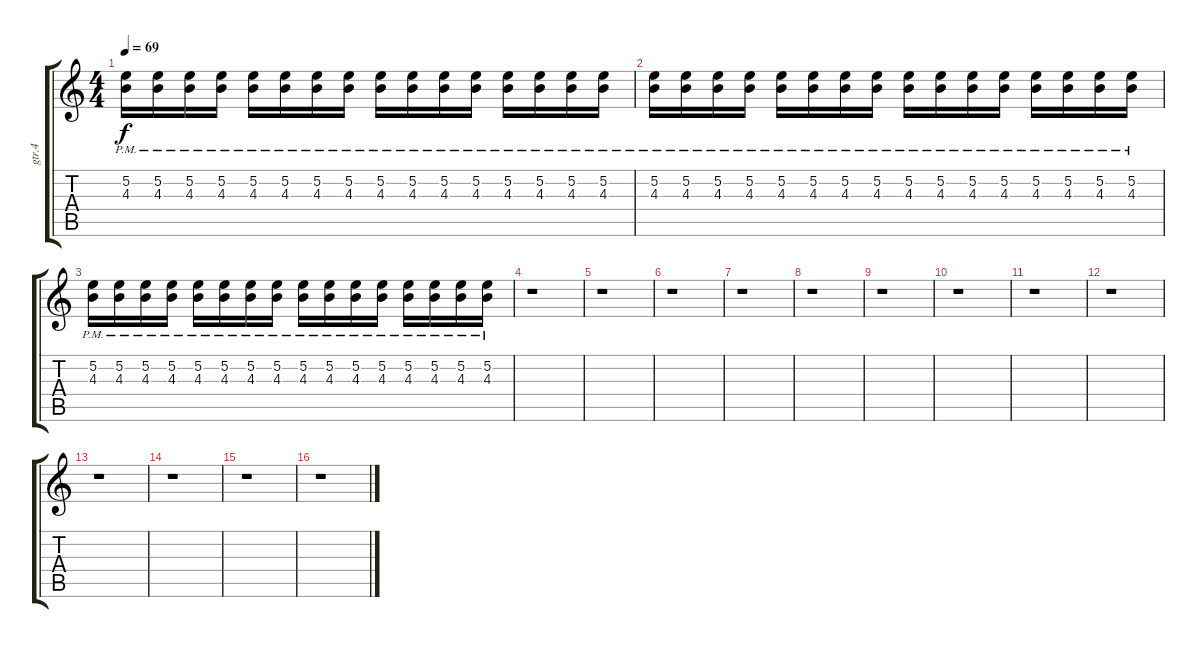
\track ("gtr.4" "gtr.4") {instrument electricguitarjazz}
\staff {score tabs}
\tuning (E4 B3 G3 D3 A2 E2) {hide}
\ts (4 4)
\tempo 69
\clef g2
\ks c
(5.2{pm} 4.3{pm}).16{dy f} (5.2{pm} 4.3{pm}).16 (5.2{pm} 4.3{pm}).16 (5.2{pm} 4.3{pm}).16 (5.2{pm} 4.3{pm}).16 (5.2{pm} 4.3{pm}).16 (5.2{pm} 4.3{pm}).16 (5.2{pm} 4.3{pm}).16 (5.2{pm} 4.3{pm}).16 (5.2{pm} 4.3{pm}).16 (5.2{pm} 4.3{pm}).16 (5.2{pm} 4.3{pm}).16 (5.2{pm} 4.3{pm}).16 (5.2{pm} 4.3{pm}).16 (5.2{pm} 4.3{pm}).16 (5.2{pm} 4.3{pm}).16 |
(5.2{pm} 4.3{pm}).16 (5.2{pm} 4.3{pm}).16 (5.2{pm} 4.3{pm}).16 (5.2{pm} 4.3{pm}).16 (5.2{pm} 4.3{pm}).16 (5.2{pm} 4.3{pm}).16 (5.2{pm} 4.3{pm}).16 (5.2{pm} 4.3{pm}).16 (5.2{pm} 4.3{pm}).16 (5.2{pm} 4.3{pm}).16 (5.2{pm} 4.3{pm}).16 (5.2{pm} 4.3{pm}).16 (5.2{pm} 4.3{pm}).16 (5.2{pm} 4.3{pm}).16 (5.2{pm} 4.3{pm}).16 (5.2{pm} 4.3{pm}).16 |
(5.2{pm} 4.3{pm}).16 (5.2{pm} 4.3{pm}).16 (5.2{pm} 4.3{pm}).16 (5.2{pm} 4.3{pm}).16 (5.2{pm} 4.3{pm}).16 (5.2{pm} 4.3{pm}).16 (5.2{pm} 4.3{pm}).16 (5.2{pm} 4.3{pm}).16 (5.2{pm} 4.3{pm}).16 (5.2{pm} 4.3{pm}).16 (5.2{pm} 4.3{pm}).16 (5.2{pm} 4.3{pm}).16 (5.2{pm} 4.3{pm}).16 (5.2{pm} 4.3{pm}).16 (5.2{pm} 4.3{pm}).16 (5.2{pm} 4.3{pm}).16 |
r.1 |
r.1 |
r.1 |
r.1 |
r.1 |
r.1 |
r.1 |
r.1 |
r.1 |
r.1 |
r.1 |
r.1 |
r.1
